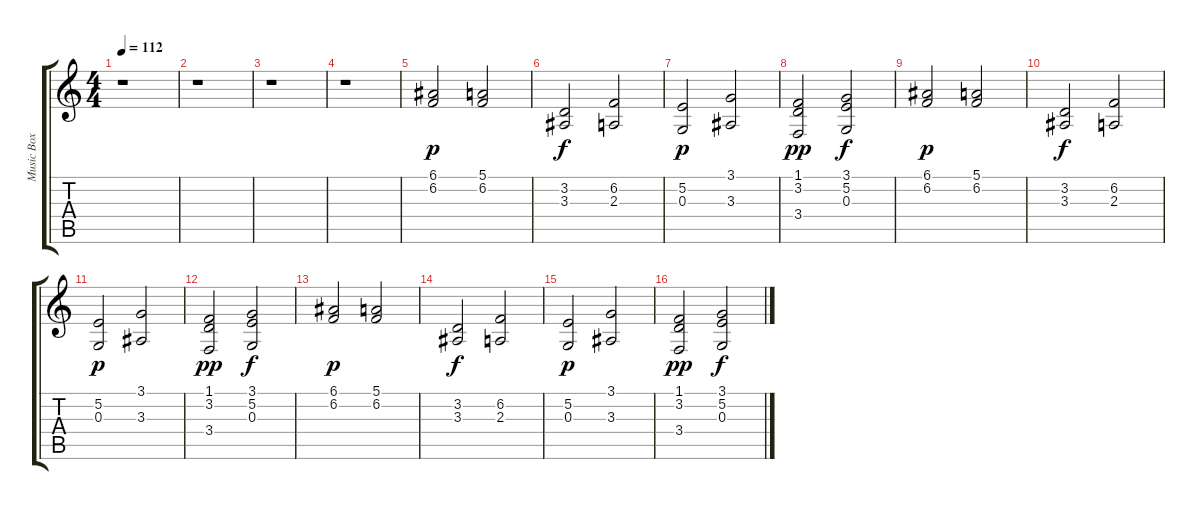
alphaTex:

\track ("Music Box" "Music Box") {instrument musicbox}
\staff {score tabs}
\tuning (E4 B3 G3 D3 A2 E2) {hide}
\ts (4 4)
\tempo 112
\clef g2
\ks c
r.1{dy f} |
r.1 |
r.1 |
r.1 |
(6.1 6.2).2{dy p} (5.1 6.2).2 |
(3.2 3.3).2{dy f} (6.2 2.3).2 |
(5.2 0.3).2{dy p} (3.1 3.3).2 |
(1.1 3.2 3.4).2{dy pp} (3.1 5.2 0.3).2{dy f} |
(6.1 6.2).2{dy p} (5.1 6.2).2 |
(3.2 3.3).2{dy f} (6.2 2.3).2 |
(5.2 0.3).2{dy p} (3.1 3.3).2 |
(1.1 3.2 3.4).2{dy pp} (3.1 5.2 0.3).2{dy f} |
(6.1 6.2).2{dy p} (5.1 6.2).2 |
(3.2 3.3).2{dy f} (6.2 2.3).2 |
(5.2 0.3).2{dy p} (3.1 3.3).2 |
(1.1 3.2 3.4).2{dy pp} (3.1 5.2 0.3).2{dy f}
